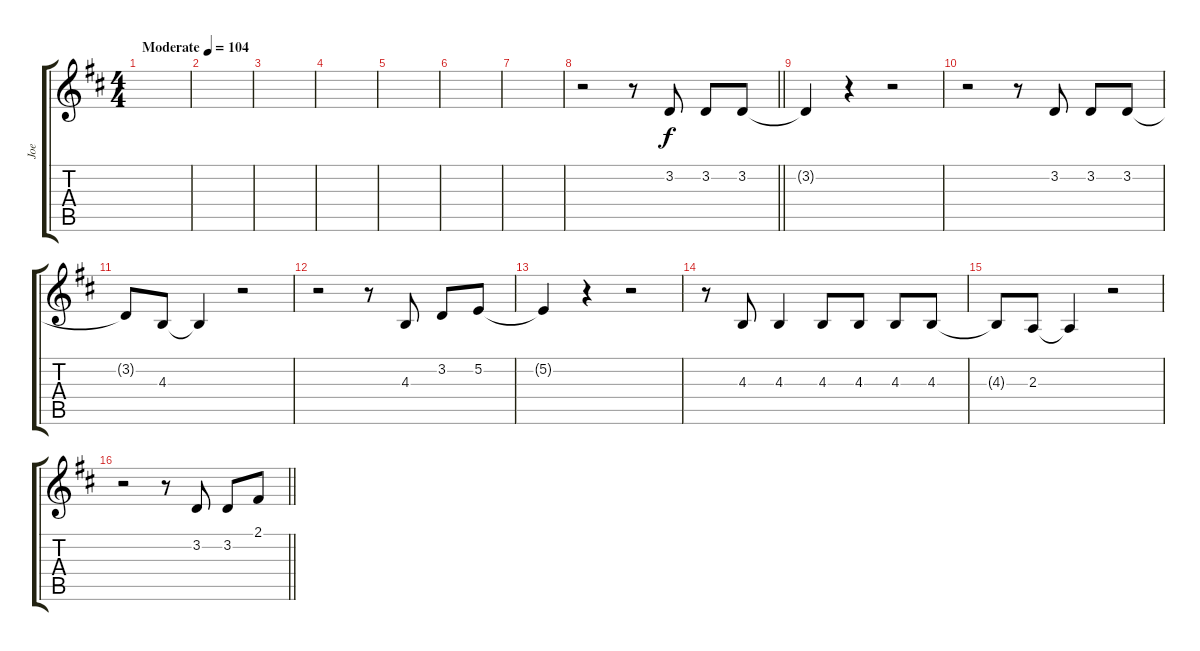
\track ("Joe" "Joe") {instrument lead1square}
\staff {score tabs}
\tuning (E4 B3 G3 D3 A2 E2) {hide}
\ts (4 4)
\tempo (104 "Moderate")
\clef g2
\ks d
|
|
|
|
|
|
|
\barLineRight lightlight
r.2 r.8 3.2.8 3.2.8 3.2.8 |
3.2{t}.4 r.4 r.2 |
r.2 r.8 3.2.8 3.2.8 3.2.8 |
3.2{t}.8 4.3.8 4.3{t}.4 r.2 |
r.2 r.8 4.3.8 3.2.8 5.2.8 |
5.2{t}.4 r.4 r.2 |
r.8 4.3.8 4.3.4 4.3.8 4.3.8 4.3.8 4.3.8 |
4.3{t}.8 2.3.8 2.3{t}.4 r.2 |
\barLineRight lightlight
r.2 r.8 3.2.8 3.2.8 2.1.8
